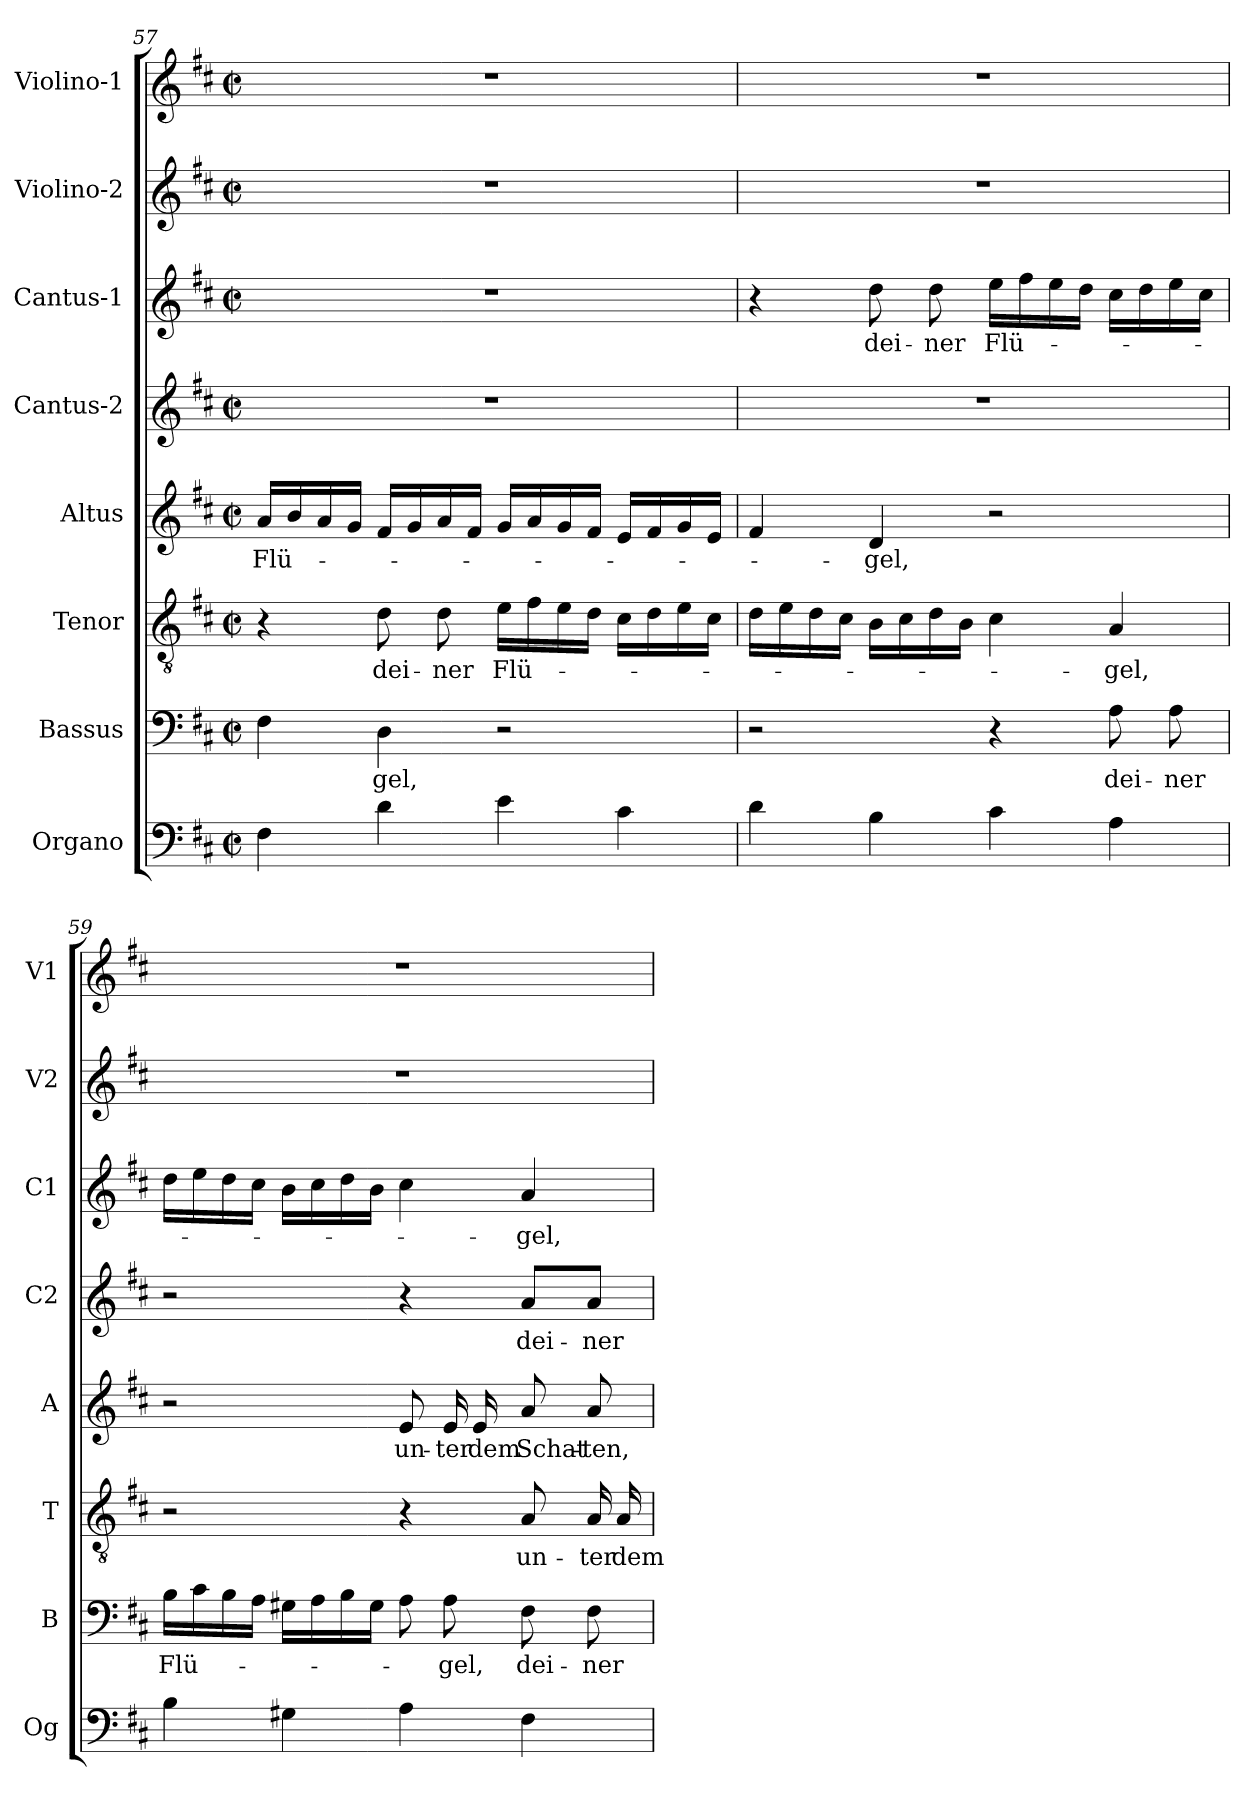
**kern	**kern	**text	**kern	**text	**kern	**text	**kern	**text	**kern	**text	**kern	**kern
*part8	*part7	*part7	*part6	*part6	*part5	*part5	*part4	*part4	*part3	*part3	*part2	*part1
*staff8	*staff7	*staff7	*staff6	*staff6	*staff5	*staff5	*staff4	*staff4	*staff3	*staff3	*staff2	*staff1
*I"Organo	*I"Bassus	*	*I"Tenor	*	*I"Altus	*	*I"Cantus-2	*	*I"Cantus-1	*	*I"Violino-2	*I"Violino-1
*I'Og	*I'B	*	*I'T	*	*I'A	*	*I'C2	*	*I'C1	*	*I'V2	*I'V1
*clefF4	*clefF4	*	*clefGv2	*	*clefG2	*	*clefG2	*	*clefG2	*	*clefG2	*clefG2
*k[f#c#]	*k[f#c#]	*	*k[f#c#]	*	*k[f#c#]	*	*k[f#c#]	*	*k[f#c#]	*	*k[f#c#]	*k[f#c#]
*D:	*D:	*	*D:	*	*D:	*	*D:	*	*D:	*	*D:	*D:
*M2/2	*M2/2	*	*M2/2	*	*M2/2	*	*M2/2	*	*M2/2	*	*M2/2	*M2/2
*met(c|)	*met(c|)	*	*met(c|)	*	*met(c|)	*	*met(c|)	*	*met(c|)	*	*met(c|)	*met(c|)
=57	=57	=57	=57	=57	=57	=57	=57	=57	=57	=57	=57	=57
!	!	!	!	!	!	!LO:LY:b	!	!	!	!	!	!
4F#\	4F#\	.	4r	.	16a/LL	Flü-	1r	.	1r	.	1r	1r
.	.	.	.	.	16b/	.	.	.	.	.	.	.
.	.	.	.	.	16a/	.	.	.	.	.	.	.
.	.	.	.	.	16g/JJ	.	.	.	.	.	.	.
!	!	!LO:LY:b	!	!	!	!	!	!	!	!	!	!
!	!	!	!	!LO:LY:b	!	!	!	!	!	!	!	!
4d\	4D\	-gel,	8d\	dei-	16f#/LL	.	.	.	.	.	.	.
.	.	.	.	.	16g/	.	.	.	.	.	.	.
!	!	!	!	!LO:LY:b	!	!	!	!	!	!	!	!
.	.	.	8d\	-ner	16a/	.	.	.	.	.	.	.
.	.	.	.	.	16f#/JJ	.	.	.	.	.	.	.
!	!	!	!	!LO:LY:b	!	!	!	!	!	!	!	!
4e\	2r	.	16e\LL	Flü-	16g/LL	.	.	.	.	.	.	.
.	.	.	16f#\	.	16a/	.	.	.	.	.	.	.
.	.	.	16e\	.	16g/	.	.	.	.	.	.	.
.	.	.	16d\JJ	.	16f#/JJ	.	.	.	.	.	.	.
4c#\	.	.	16c#\LL	.	16e/LL	.	.	.	.	.	.	.
.	.	.	16d\	.	16f#/	.	.	.	.	.	.	.
.	.	.	16e\	.	16g/	.	.	.	.	.	.	.
.	.	.	16c#\JJ	.	16e/JJ	.	.	.	.	.	.	.
=58	=58	=58	=58	=58	=58	=58	=58	=58	=58	=58	=58	=58
4d\	2r	.	16d\LL	.	4f#/	.	1r	.	4r	.	1r	1r
.	.	.	16e\	.	.	.	.	.	.	.	.	.
.	.	.	16d\	.	.	.	.	.	.	.	.	.
.	.	.	16c#\JJ	.	.	.	.	.	.	.	.	.
!	!	!	!	!	!	!LO:LY:b	!	!	!	!	!	!
!	!	!	!	!	!	!	!	!	!	!LO:LY:b	!	!
4B\	.	.	16B\LL	.	4d/	-gel,	.	.	8dd\	dei-	.	.
.	.	.	16c#\	.	.	.	.	.	.	.	.	.
!	!	!	!	!	!	!	!	!	!	!LO:LY:b	!	!
.	.	.	16d\	.	.	.	.	.	8dd\	-ner	.	.
.	.	.	16B\JJ	.	.	.	.	.	.	.	.	.
!	!	!	!	!	!	!	!	!	!	!LO:LY:b	!	!
4c#\	4r	.	4c#\	.	2r	.	.	.	16ee\LL	Flü-	.	.
.	.	.	.	.	.	.	.	.	16ff#\	.	.	.
.	.	.	.	.	.	.	.	.	16ee\	.	.	.
.	.	.	.	.	.	.	.	.	16dd\JJ	.	.	.
!	!	!LO:LY:b	!	!	!	!	!	!	!	!	!	!
!	!	!	!	!LO:LY:b	!	!	!	!	!	!	!	!
4A\	8A\	dei-	4A/	-gel,	.	.	.	.	16cc#\LL	.	.	.
.	.	.	.	.	.	.	.	.	16dd\	.	.	.
!	!	!LO:LY:b	!	!	!	!	!	!	!	!	!	!
.	8A\	-ner	.	.	.	.	.	.	16ee\	.	.	.
.	.	.	.	.	.	.	.	.	16cc#\JJ	.	.	.
!!LO:LB:g=z
=59	=59	=59	=59	=59	=59	=59	=59	=59	=59	=59	=59	=59
!	!	!LO:LY:b	!	!	!	!	!	!	!	!	!	!
4B\	16B\LL	Flü-	2r	.	2r	.	2r	.	16dd\LL	.	1r	1r
.	16c#\	.	.	.	.	.	.	.	16ee\	.	.	.
.	16B\	.	.	.	.	.	.	.	16dd\	.	.	.
.	16A\JJ	.	.	.	.	.	.	.	16cc#\JJ	.	.	.
4G#X\	16G#X\LL	.	.	.	.	.	.	.	16b\LL	.	.	.
.	16A\	.	.	.	.	.	.	.	16cc#\	.	.	.
.	16B\	.	.	.	.	.	.	.	16dd\	.	.	.
.	16G#\JJ	.	.	.	.	.	.	.	16b\JJ	.	.	.
!	!	!	!	!	!	!LO:LY:b	!	!	!	!	!	!
4A\	8A\	.	4r	.	8e/	un-	4r	.	4cc#\	.	.	.
!	!	!LO:LY:b	!	!	!	!	!	!	!	!	!	!
!	!	!	!	!	!	!LO:LY:b	!	!	!	!	!	!
.	8A\	-gel,	.	.	16e/	-ter	.	.	.	.	.	.
!	!	!	!	!	!	!LO:LY:b	!	!	!	!	!	!
.	.	.	.	.	16e/	dem	.	.	.	.	.	.
!	!	!LO:LY:b	!	!	!	!	!	!	!	!	!	!
!	!	!	!	!LO:LY:b	!	!	!	!	!	!	!	!
!	!	!	!	!	!	!LO:LY:b	!	!	!	!	!	!
!	!	!	!	!	!	!	!	!LO:LY:b	!	!	!	!
!	!	!	!	!	!	!	!	!	!	!LO:LY:b	!	!
4F#\	8F#\	dei-	8A/	un-	8a/	Schat-	8a/L	dei-	4a/	-gel,	.	.
!	!	!LO:LY:b	!	!	!	!	!	!	!	!	!	!
!	!	!	!	!LO:LY:b	!	!	!	!	!	!	!	!
!	!	!	!	!	!	!LO:LY:b	!	!	!	!	!	!
!	!	!	!	!	!	!	!	!LO:LY:b	!	!	!	!
.	8F#\	-ner	16A/	-ter	8a/	-ten,	8a/J	-ner	.	.	.	.
!	!	!	!	!LO:LY:b	!	!	!	!	!	!	!	!
.	.	.	16A/	dem	.	.	.	.	.	.	.	.
=	=	=	=	=	=	=	=	=	=	=	=	=
*-	*-	*-	*-	*-	*-	*-	*-	*-	*-	*-	*-	*-
